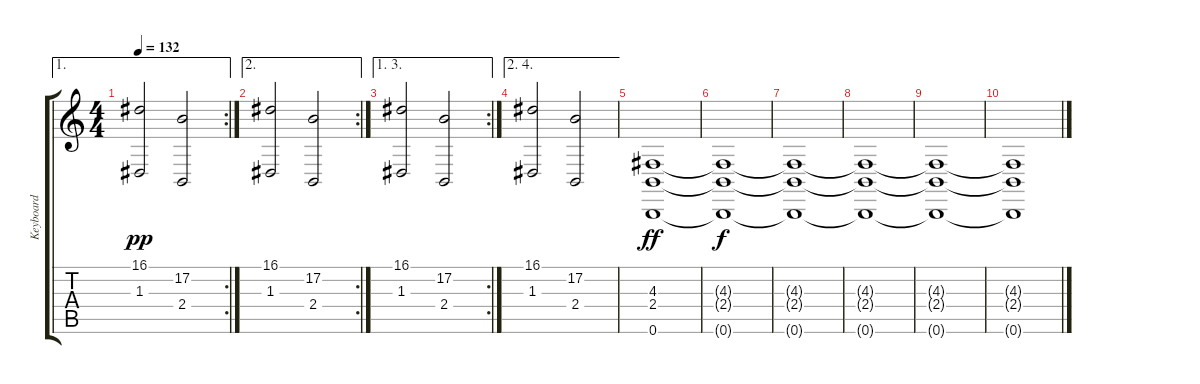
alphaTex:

\track ("Keyboard" "Keyboard") {instrument stringensemble1}
\staff {score tabs}
\tuning (B3 Gb3 D3 A2 E2 B1) {hide}
\ae 1
\rc 2
\ts (4 4)
\tempo 132
\clef g2
\ks c
(16.1 1.3).2{dy pp} (17.2 2.4).2 |
\ae 2
\rc 2
(16.1 1.3).2 (17.2 2.4).2 |
\ae (1 3)
\rc 2
(16.1 1.3).2 (17.2 2.4).2 |
\ae (2 4)
(16.1 1.3).2 (17.2 2.4).2 |
(4.3 2.4 0.6).1{dy ff} |
(4.3{t} 2.4{t} 0.6{t}).1{dy f} |
(4.3{t} 2.4{t} 0.6{t}).1{volume 8} |
(4.3{t} 2.4{t} 0.6{t}).1 |
(4.3{t} 2.4{t} 0.6{t}).1{volume 0} |
(4.3{t} 2.4{t} 0.6{t}).1
